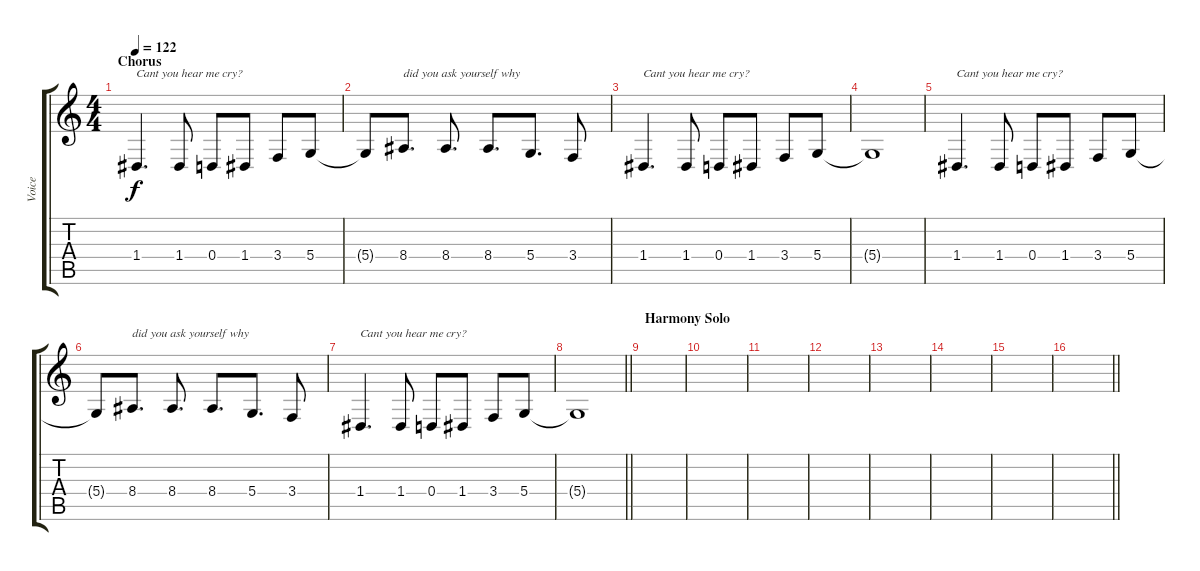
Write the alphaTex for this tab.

\track ("Voice" "Voice") {instrument tenorsax}
\staff {score tabs}
\tuning (E4 B3 G3 D3 A2 E2) {hide}
\ts (4 4)
\section ("" "Chorus")
\tempo 122
\clef g2
\ks c
1.4.4{d txt "Cant you hear me cry?" dy f} 1.4.8 0.4.8 1.4.8 3.4.8 5.4.8 |
5.4{t}.8 8.4.8{d txt "did you ask yourself why"} 8.4.8{d} 8.4.8{d} 5.4.8{d} 3.4.8 |
1.4.4{d txt "Cant you hear me cry?"} 1.4.8 0.4.8 1.4.8 3.4.8 5.4.8 |
5.4{t}.1 |
1.4.4{d txt "Cant you hear me cry?"} 1.4.8 0.4.8 1.4.8 3.4.8 5.4.8 |
5.4{t}.8 8.4.8{d txt "did you ask yourself why"} 8.4.8{d} 8.4.8{d} 5.4.8{d} 3.4.8 |
1.4.4{d txt "Cant you hear me cry?"} 1.4.8 0.4.8 1.4.8 3.4.8 5.4.8 |
\barLineRight lightlight
5.4{t}.1 |
\section ("" "Harmony Solo")
|
|
|
|
|
|
|
\barLineRight lightlight
